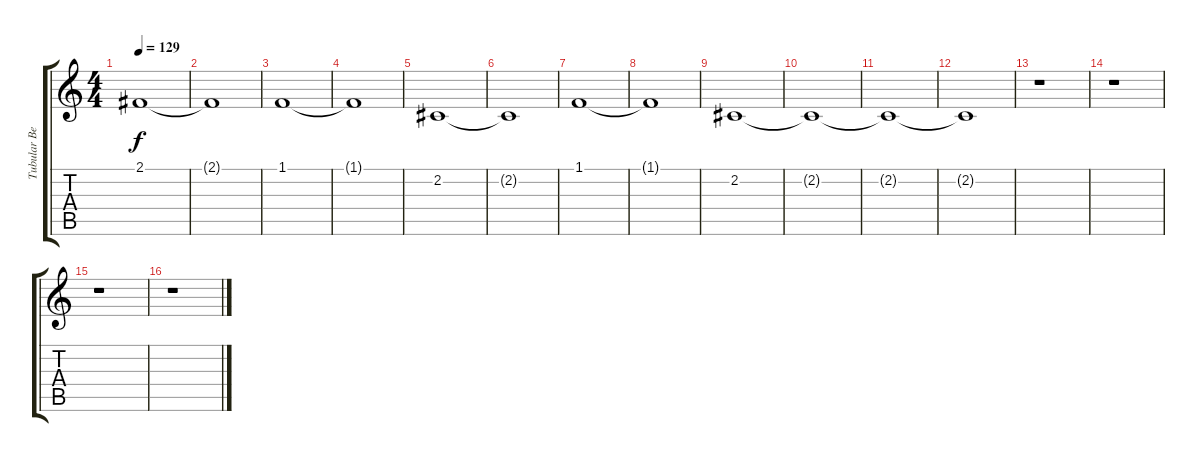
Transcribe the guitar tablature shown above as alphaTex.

\track ("Tubular Bells" "Tubular Be") {instrument tubularbells}
\staff {score tabs}
\tuning (E4 B3 G3 D3 A2 E2) {hide}
\ts (4 4)
\tempo 129
\clef g2
\ks c
2.1.1{dy f} |
2.1{t}.1 |
1.1.1 |
1.1{t}.1 |
2.2.1 |
2.2{t}.1 |
1.1.1 |
1.1{t}.1 |
2.2.1 |
2.2{t}.1 |
2.2{t}.1 |
2.2{t}.1 |
r.1 |
r.1 |
r.1 |
r.1
